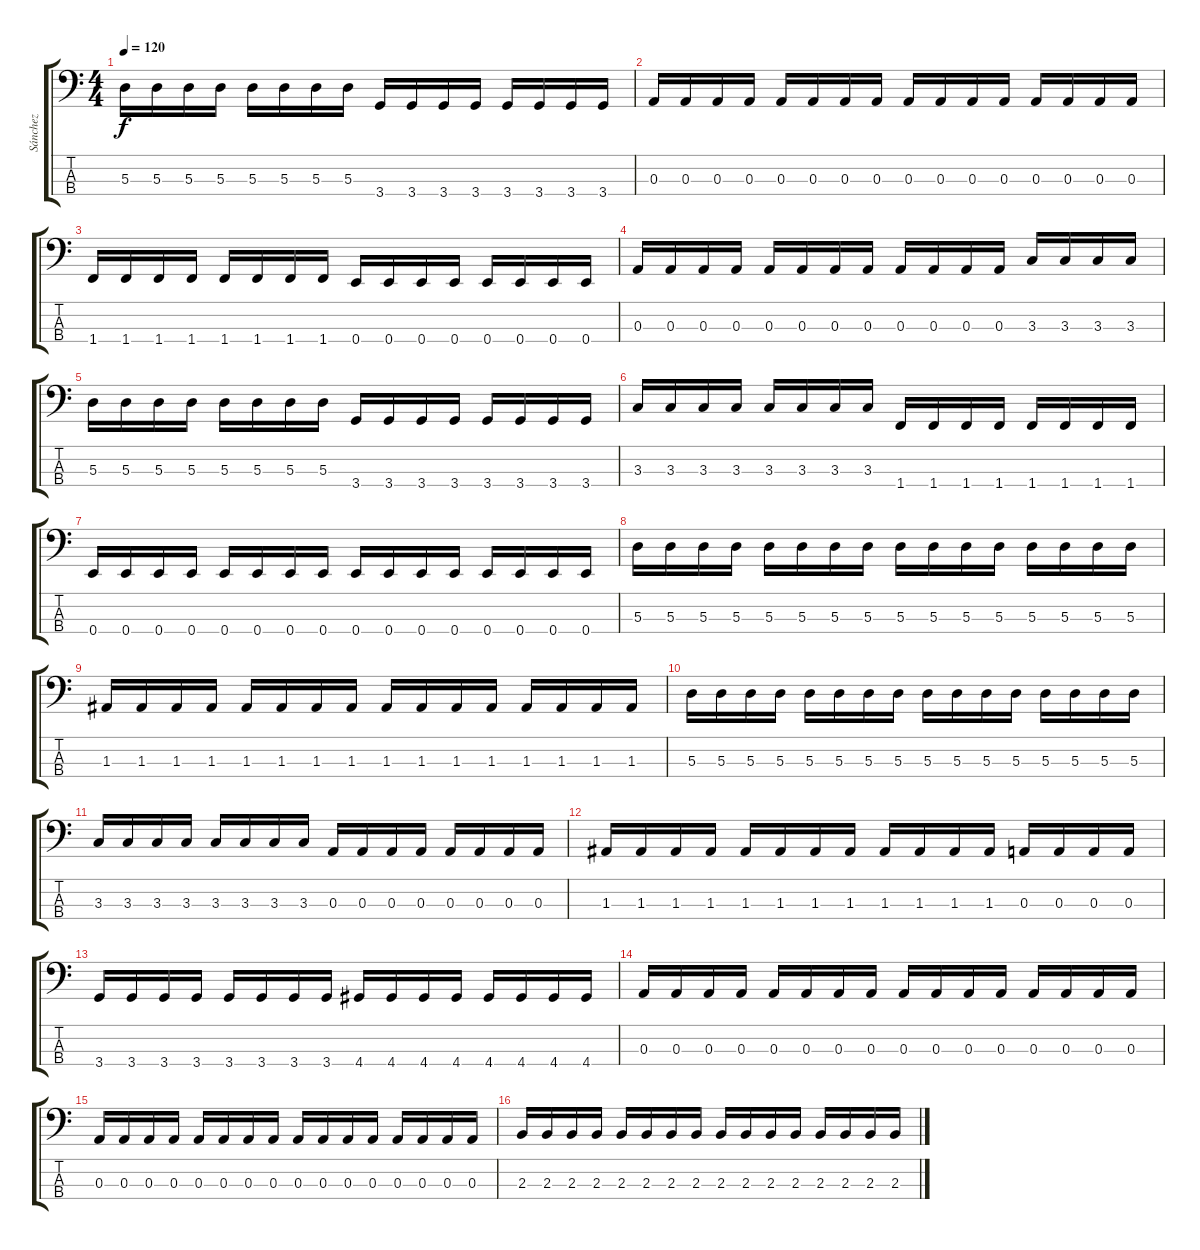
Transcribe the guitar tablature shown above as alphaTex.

\track ("Sánchez" "Sánchez") {instrument electricbassfinger}
\staff {score tabs}
\tuning (G2 D2 A1 E1) {hide}
\ts (4 4)
\tempo 120
\clef f4
\ks c
5.3.16{dy f} 5.3.16 5.3.16 5.3.16 5.3.16 5.3.16 5.3.16 5.3.16 3.4.16 3.4.16 3.4.16 3.4.16 3.4.16 3.4.16 3.4.16 3.4.16 |
0.3.16 0.3.16 0.3.16 0.3.16 0.3.16 0.3.16 0.3.16 0.3.16 0.3.16 0.3.16 0.3.16 0.3.16 0.3.16 0.3.16 0.3.16 0.3.16 |
1.4.16 1.4.16 1.4.16 1.4.16 1.4.16 1.4.16 1.4.16 1.4.16 0.4.16 0.4.16 0.4.16 0.4.16 0.4.16 0.4.16 0.4.16 0.4.16 |
0.3.16 0.3.16 0.3.16 0.3.16 0.3.16 0.3.16 0.3.16 0.3.16 0.3.16 0.3.16 0.3.16 0.3.16 3.3.16 3.3.16 3.3.16 3.3.16 |
5.3.16 5.3.16 5.3.16 5.3.16 5.3.16 5.3.16 5.3.16 5.3.16 3.4.16 3.4.16 3.4.16 3.4.16 3.4.16 3.4.16 3.4.16 3.4.16 |
3.3.16 3.3.16 3.3.16 3.3.16 3.3.16 3.3.16 3.3.16 3.3.16 1.4.16 1.4.16 1.4.16 1.4.16 1.4.16 1.4.16 1.4.16 1.4.16 |
0.4.16 0.4.16 0.4.16 0.4.16 0.4.16 0.4.16 0.4.16 0.4.16 0.4.16 0.4.16 0.4.16 0.4.16 0.4.16 0.4.16 0.4.16 0.4.16 |
5.3.16 5.3.16 5.3.16 5.3.16 5.3.16 5.3.16 5.3.16 5.3.16 5.3.16 5.3.16 5.3.16 5.3.16 5.3.16 5.3.16 5.3.16 5.3.16 |
1.3.16 1.3.16 1.3.16 1.3.16 1.3.16 1.3.16 1.3.16 1.3.16 1.3.16 1.3.16 1.3.16 1.3.16 1.3.16 1.3.16 1.3.16 1.3.16 |
5.3.16 5.3.16 5.3.16 5.3.16 5.3.16 5.3.16 5.3.16 5.3.16 5.3.16 5.3.16 5.3.16 5.3.16 5.3.16 5.3.16 5.3.16 5.3.16 |
3.3.16 3.3.16 3.3.16 3.3.16 3.3.16 3.3.16 3.3.16 3.3.16 0.3.16 0.3.16 0.3.16 0.3.16 0.3.16 0.3.16 0.3.16 0.3.16 |
1.3.16 1.3.16 1.3.16 1.3.16 1.3.16 1.3.16 1.3.16 1.3.16 1.3.16 1.3.16 1.3.16 1.3.16 0.3.16 0.3.16 0.3.16 0.3.16 |
3.4.16 3.4.16 3.4.16 3.4.16 3.4.16 3.4.16 3.4.16 3.4.16 4.4.16 4.4.16 4.4.16 4.4.16 4.4.16 4.4.16 4.4.16 4.4.16 |
0.3.16 0.3.16 0.3.16 0.3.16 0.3.16 0.3.16 0.3.16 0.3.16 0.3.16 0.3.16 0.3.16 0.3.16 0.3.16 0.3.16 0.3.16 0.3.16 |
0.3.16 0.3.16 0.3.16 0.3.16 0.3.16 0.3.16 0.3.16 0.3.16 0.3.16 0.3.16 0.3.16 0.3.16 0.3.16 0.3.16 0.3.16 0.3.16 |
2.3.16 2.3.16 2.3.16 2.3.16 2.3.16 2.3.16 2.3.16 2.3.16 2.3.16 2.3.16 2.3.16 2.3.16 2.3.16 2.3.16 2.3.16 2.3.16
